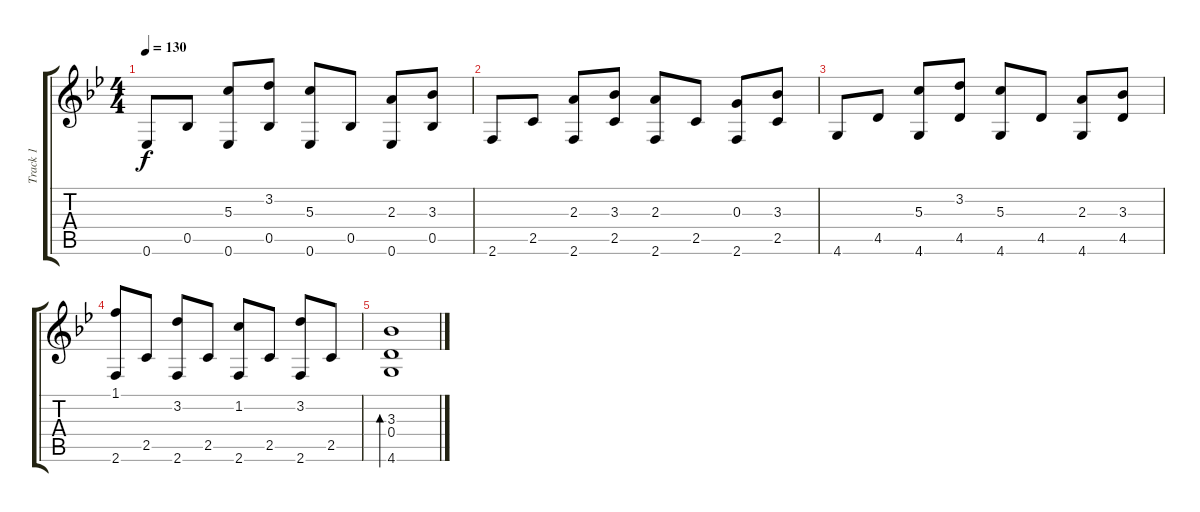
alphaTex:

\track ("Track 1" "Track 1") {instrument acousticguitarsteel}
\staff {score tabs}
\tuning (E4 B3 G3 D3 Bb2 Eb2) {hide}
\ts (4 4)
\tempo 130
\clef g2
\ks bb
0.6.8{dy f} 0.5.8 (5.3 0.6).8 (3.2 0.5).8 (5.3 0.6).8 0.5.8 (2.3 0.6).8 (3.3 0.5).8 |
2.6.8 2.5.8 (2.3 2.6).8 (3.3 2.5).8 (2.3 2.6).8 2.5.8 (0.3 2.6).8 (3.3 2.5).8 |
4.6.8 4.5.8 (5.3 4.6).8 (3.2 4.5).8 (5.3 4.6).8 4.5.8 (2.3 4.6).8 (3.3 4.5).8 |
(1.1 2.6).8 2.5.8 (3.2 2.6).8 2.5.8 (1.2 2.6).8 2.5.8 (3.2 2.6).8 2.5.8 |
(3.3 0.4 4.6).1{bd 240}
